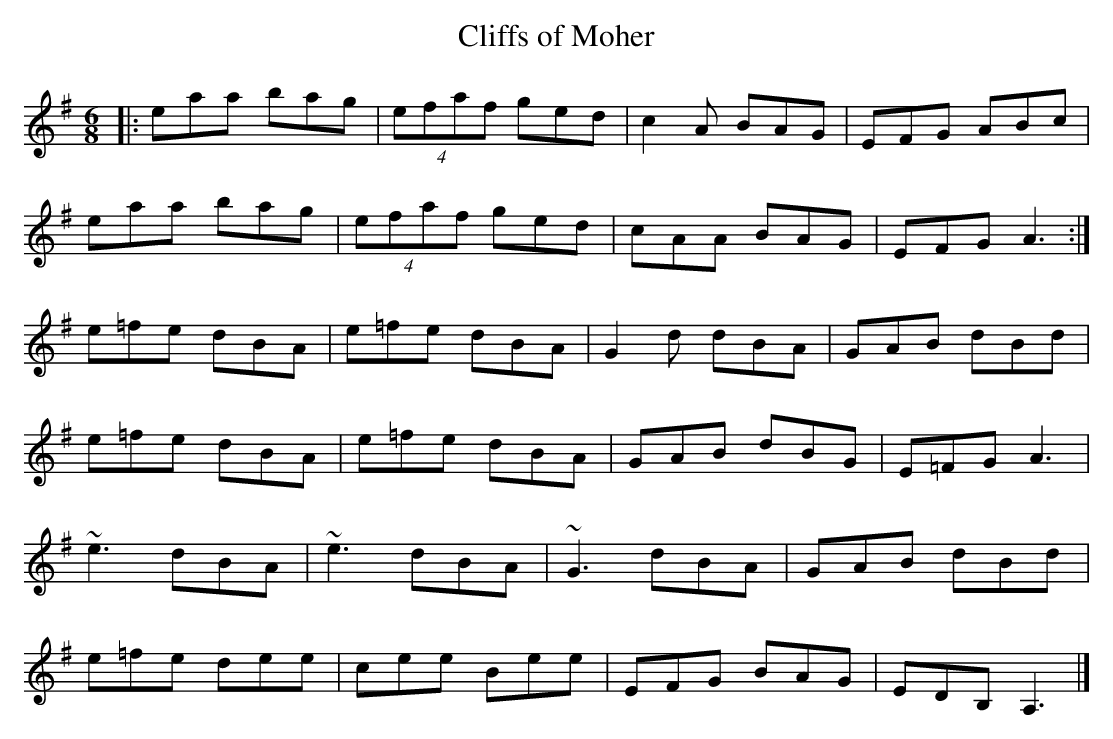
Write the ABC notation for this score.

X:1
T:Cliffs of Moher
M:6/8
L:1/8
K:G
|:eaa bag|(4efaf ged|c2A BAG|EFG ABc|
eaa bag|(4efaf ged|cAA BAG|EFG A3:|
e=fe dBA|e=fe dBA|G2d dBA|GAB dBd|
e=fe dBA|e=fe dBA|GAB dBG|E=FG A3|
~e3 dBA|~e3 dBA|~G3 dBA|GAB dBd|
e=fe dee|cee Bee|EFG BAG|EDB, A,3|]
